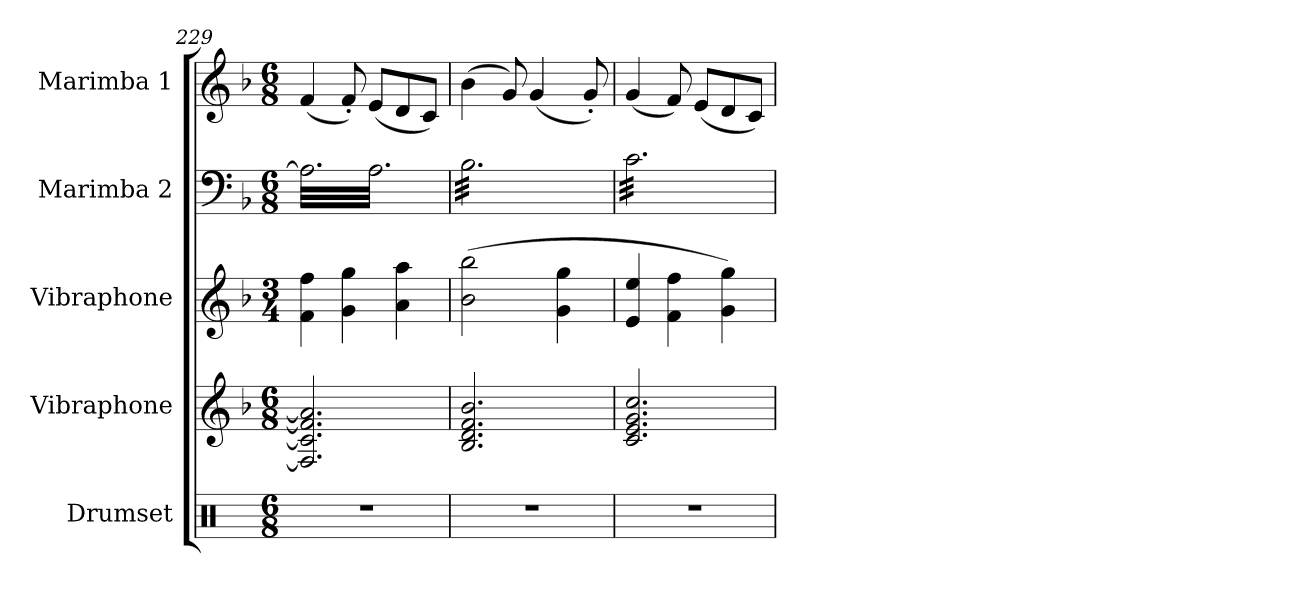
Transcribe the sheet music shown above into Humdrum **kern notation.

**kern	**kern	**kern	**kern	**kern
*part5	*part4	*part3	*part2	*part1
*staff5	*staff4	*staff3	*staff2	*staff1
*I"Drumset	*I"Vibraphone	*I"Vibraphone	*I"Marimba 2	*I"Marimba 1
*I'Drs.	*I'Vib.	*I'Vib.	*I'Mrm. 2	*I'Mrm. 1
*clefX	*clefG2	*clefG2	*clefF4	*clefG2
*k[]	*k[b-]	*k[b-]	*k[b-]	*k[b-]
*M6/8	*M6/8	*M3/4	*M6/8	*M6/8
=229	=229	=229	=229	=229
*	*	*	*tremolo	*
2.r	2.F/] 2.c/] 2.f/] 2.a/]	4f\ 4ff\	32A\]LLL	(4f/
.	.	.	32A\	.
.	.	.	32A\	.
.	.	.	32A\	.
.	.	.	32A\	.
.	.	.	32A\	.
.	.	.	32A\	.
.	.	.	32A\	.
.	.	4g\ 4gg\	32A\	8f'/)
.	.	.	32A\	.
.	.	.	32A\	.
.	.	.	32A\	.
.	.	.	32A\	(8e/L
.	.	.	32A\	.
.	.	.	32A\	.
.	.	.	32A\	.
.	.	4a\ 4aa\	32A\	8d/
.	.	.	32A\	.
.	.	.	32A\	.
.	.	.	32A\	.
.	.	.	32A\	8c/J)
.	.	.	32A\	.
.	.	.	32A\	.
.	.	.	32A\JJJ	.
!!LO:LB:g=z
=230	=230	=230	=230	=230
2.r	2.B-/ 2.d/ 2.f/ 2.b-/	(2b-\ 2bb-\	(32B-\LLL	(4b-\
.	.	.	(32B-\	.
.	.	.	(32B-\	.
.	.	.	(32B-\	.
.	.	.	(32B-\	.
.	.	.	(32B-\	.
.	.	.	(32B-\	.
.	.	.	(32B-\	.
.	.	.	(32B-\	8g/)
.	.	.	(32B-\	.
.	.	.	(32B-\	.
.	.	.	(32B-\	.
.	.	.	(32B-\	(4g/
.	.	.	(32B-\	.
.	.	.	(32B-\	.
.	.	.	(32B-\	.
.	.	4g\ 4gg\	(32B-\	.
.	.	.	(32B-\	.
.	.	.	(32B-\	.
.	.	.	(32B-\	.
.	.	.	(32B-\	8g'/)
.	.	.	(32B-\	.
.	.	.	(32B-\	.
.	.	.	(32B-\JJJ	.
=231	=231	=231	=231	=231
2.r	2.c/ 2.e/ 2.g/ 2.cc/	4e/ 4ee/	32c\)LLL	(4g/
.	.	.	32c\)	.
.	.	.	32c\)	.
.	.	.	32c\)	.
.	.	.	32c\)	.
.	.	.	32c\)	.
.	.	.	32c\)	.
.	.	.	32c\)	.
.	.	4f\ 4ff\	32c\)	8f/)
.	.	.	32c\)	.
.	.	.	32c\)	.
.	.	.	32c\)	.
.	.	.	32c\)	(8e/L
.	.	.	32c\)	.
.	.	.	32c\)	.
.	.	.	32c\)	.
.	.	4g\ 4gg\)	32c\)	8d/
.	.	.	32c\)	.
.	.	.	32c\)	.
.	.	.	32c\)	.
.	.	.	32c\)	8c/J)
.	.	.	32c\)	.
.	.	.	32c\)	.
.	.	.	32c\)JJJ	.
*	*	*	*Xtremolo	*
=	=	=	=	=
*-	*-	*-	*-	*-
